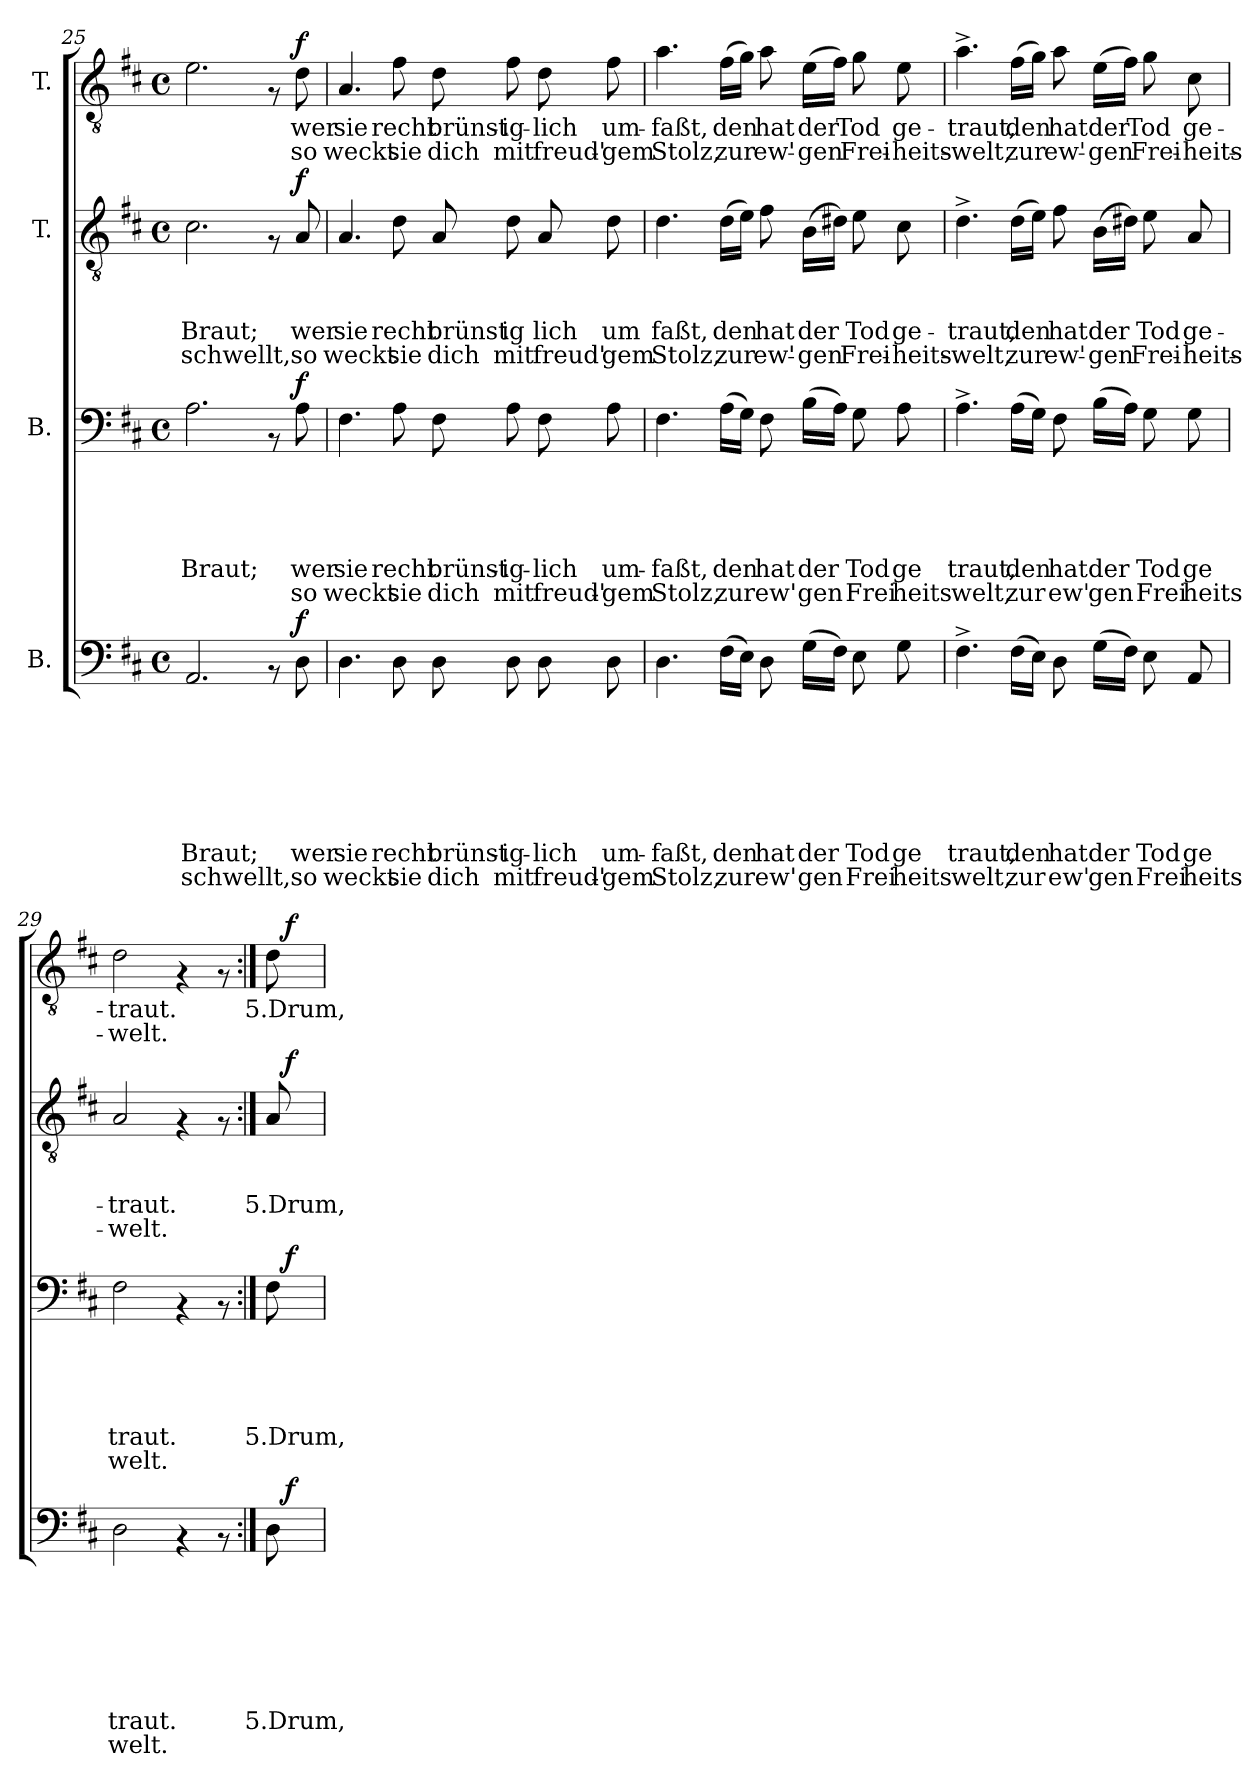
**kern	**text	**text	**text	**text	**text	**text	**text	**text	**dynam	**kern	**text	**text	**text	**text	**text	**text	**dynam	**kern	**text	**text	**text	**text	**dynam	**kern	**text	**text	**dynam
*part4	*part4	*part4	*part4	*part4	*part4	*part4	*part4	*part4	*part4	*part3	*part3	*part3	*part3	*part3	*part3	*part3	*part3	*part2	*part2	*part2	*part2	*part2	*part2	*part1	*part1	*part1	*part1
*staff4	*staff4	*staff4	*staff4	*staff4	*staff4	*staff4	*staff4	*staff4	*staff4	*staff3	*staff3	*staff3	*staff3	*staff3	*staff3	*staff3	*staff3	*staff2	*staff2	*staff2	*staff2	*staff2	*staff2	*staff1	*staff1	*staff1	*staff1
*I"B.	*	*	*	*	*	*	*	*	*	*I"B.	*	*	*	*	*	*	*	*I"T.	*	*	*	*	*	*I"T.	*	*	*
*clefF4	*	*	*	*	*	*	*	*	*	*clefF4	*	*	*	*	*	*	*	*clefGv2	*	*	*	*	*	*clefGv2	*	*	*
*k[f#c#]	*	*	*	*	*	*	*	*	*	*k[f#c#]	*	*	*	*	*	*	*	*k[f#c#]	*	*	*	*	*	*k[f#c#]	*	*	*
*D:	*	*	*	*	*	*	*	*	*	*D:	*	*	*	*	*	*	*	*D:	*	*	*	*	*	*D:	*	*	*
*M4/4	*	*	*	*	*	*	*	*	*	*M4/4	*	*	*	*	*	*	*	*M4/4	*	*	*	*	*	*M4/4	*	*	*
*met(c)	*	*	*	*	*	*	*	*	*	*met(c)	*	*	*	*	*	*	*	*met(c)	*	*	*	*	*	*met(c)	*	*	*
=25	=25	=25	=25	=25	=25	=25	=25	=25	=25	=25	=25	=25	=25	=25	=25	=25	=25	=25	=25	=25	=25	=25	=25	=25	=25	=25	=25
!	!	!	!	!	!	!	!LO:LY:b:rj	!LO:LY:b:rj	!	!	!	!	!	!	!LO:LY:b:rj	!	!	!	!	!	!LO:LY:b:rj	!LO:LY:b:rj	!	!	!	!	!
2.AA/	.	.	.	.	.	.	Braut;	schwellt,	.	2.A\	.	.	.	.	Braut;	.	.	2.c#\	.	.	Braut;	schwellt,	.	2.e\	.	.	.
8rAA	.	.	.	.	.	.	.	.	.	8rAA	.	.	.	.	.	.	.	8rF	.	.	.	.	.	8rF	.	.	.
!	!	!	!	!	!	!	!LO:LY:b:rj	!LO:LY:b:rj	!LO:DY:a	!	!	!	!	!	!LO:LY:b:rj	!LO:LY:b:rj	!LO:DY:a	!	!	!	!LO:LY:b:rj	!LO:LY:b:rj	!LO:DY:a	!	!LO:LY:b:rj	!LO:LY:b:rj	!LO:DY:a
8D\	.	.	.	.	.	.	wer	so	f	8A\	.	.	.	.	wer	so	f	8A/	.	.	wer	so	f	8d\	wer	so	f
=26!	=26!	=26!	=26!	=26!	=26!	=26!	=26!	=26!	=26!	=26!	=26!	=26!	=26!	=26!	=26!	=26!	=26!	=26!	=26!	=26!	=26!	=26!	=26!	=26!	=26!	=26!	=26!
!	!	!	!	!	!	!	!LO:LY:b:rj	!LO:LY:b:rj	!	!	!	!	!	!	!LO:LY:b:rj	!LO:LY:b:rj	!	!	!	!	!LO:LY:b:rj	!LO:LY:b:rj	!	!	!LO:LY:b:rj	!LO:LY:b:rj	!
4.D\	.	.	.	.	.	.	sie	weckt	.	4.F#\	.	.	.	.	sie	weckt	.	4.A/	.	.	sie	weckt	.	4.A/	sie	weckt	.
!	!	!	!	!	!	!	!LO:LY:b:rj	!LO:LY:b:rj	!	!	!	!	!	!	!LO:LY:b:rj	!LO:LY:b:rj	!	!	!	!	!LO:LY:b:rj	!LO:LY:b:rj	!	!	!LO:LY:b:rj	!LO:LY:b:rj	!
8D\	.	.	.	.	.	.	recht	sie	.	8A\	.	.	.	.	recht	sie	.	8d\	.	.	recht	sie	.	8f#\	recht	sie	.
!	!	!	!	!	!	!	!LO:LY:b:rj	!LO:LY:b:rj	!	!	!	!	!	!	!LO:LY:b:rj	!LO:LY:b:rj	!	!	!	!	!LO:LY:b:rj	!LO:LY:b:rj	!	!	!LO:LY:b:rj	!LO:LY:b:rj	!
8D\	.	.	.	.	.	.	brünst-	dich	.	8F#\	.	.	.	.	brünst-	dich	.	8A/	.	.	brünst	dich	.	8d\	brünst-	dich	.
!	!	!	!	!	!	!	!LO:LY:b:rj	!LO:LY:b:rj	!	!	!	!	!	!	!LO:LY:b:rj	!LO:LY:b:rj	!	!	!	!	!LO:LY:b:rj	!LO:LY:b:rj	!	!	!LO:LY:b:rj	!LO:LY:b:rj	!
8D\	.	.	.	.	.	.	-ig-	mit	.	8A\	.	.	.	.	-ig-	mit	.	8d\	.	.	ig	mit	.	8f#\	-ig-	mit	.
!	!	!	!	!	!	!	!LO:LY:b:rj	!LO:LY:b:rj	!	!	!	!	!	!	!LO:LY:b:rj	!LO:LY:b:rj	!	!	!	!	!LO:LY:b:rj	!LO:LY:b:rj	!	!	!LO:LY:b:rj	!LO:LY:b:rj	!
8D\	.	.	.	.	.	.	-lich	freud'-	.	8F#\	.	.	.	.	-lich	freud'-	.	8A/	.	.	lich	freud'	.	8d\	-lich	freud'-	.
!	!	!	!	!	!	!	!LO:LY:b:rj	!LO:LY:b:rj	!	!	!	!	!	!	!LO:LY:b:rj	!LO:LY:b:rj	!	!	!	!	!LO:LY:b:rj	!LO:LY:b:rj	!	!	!LO:LY:b:rj	!LO:LY:b:rj	!
8D\	.	.	.	.	.	.	um-	-gem	.	8A\	.	.	.	.	um-	-gem	.	8d\	.	.	um	gem	.	8f#\	um-	-gem	.
!!LO:PB:g=z
=27!	=27!	=27!	=27!	=27!	=27!	=27!	=27!	=27!	=27!	=27!	=27!	=27!	=27!	=27!	=27!	=27!	=27!	=27!	=27!	=27!	=27!	=27!	=27!	=27!	=27!	=27!	=27!
!	!	!	!	!	!	!	!LO:LY:b:rj	!LO:LY:b:rj	!	!	!	!	!	!	!LO:LY:b:rj	!LO:LY:b:rj	!	!	!	!	!LO:LY:b:rj	!LO:LY:b:rj	!	!	!LO:LY:b:rj	!LO:LY:b:rj	!
4.D\	.	.	.	.	.	.	-faßt,	Stolz,	.	4.F#\	.	.	.	.	-faßt,	Stolz,	.	4.d\	.	.	faßt,	Stolz,	.	4.a\	-faßt,	Stolz,	.
!	!	!	!	!	!	!	!LO:LY:b:rj	!LO:LY:b:rj	!	!	!	!	!	!	!LO:LY:b:rj	!LO:LY:b:rj	!	!	!	!	!LO:LY:b:rj	!LO:LY:b:rj	!	!	!LO:LY:b:rj	!LO:LY:b:rj	!
(>16F#\LL	.	.	.	.	.	.	den	zur	.	(>16A\LL	.	.	.	.	den	zur	.	(>16d\LL	.	.	den	zur	.	(>16f#\LL	den	zur	.
16E\JJ)	.	.	.	.	.	.	.	.	.	16G\JJ)	.	.	.	.	.	.	.	16e\JJ)	.	.	.	.	.	16g\JJ)	.	.	.
!	!	!	!	!	!	!	!LO:LY:b:rj	!LO:LY:b:rj	!	!	!	!	!	!	!LO:LY:b:rj	!LO:LY:b:rj	!	!	!	!	!LO:LY:b:rj	!LO:LY:b:rj	!	!	!LO:LY:b:rj	!LO:LY:b:rj	!
8D\	.	.	.	.	.	.	hat	ew'	.	8F#\	.	.	.	.	hat	ew'	.	8f#\	.	.	hat	ew'-	.	8a\	hat	ew'-	.
!	!	!	!	!	!	!	!LO:LY:b:rj	!LO:LY:b:rj	!	!	!	!	!	!	!LO:LY:b:rj	!LO:LY:b:rj	!	!	!	!	!LO:LY:b:rj	!LO:LY:b:rj	!	!	!LO:LY:b:rj	!LO:LY:b:rj	!
(>16G\LL	.	.	.	.	.	.	der	gen	.	(>16B\LL	.	.	.	.	der	gen	.	(>16B\LL	.	.	der	-gen	.	(>16e\LL	der	-gen	.
16F#\JJ)	.	.	.	.	.	.	.	.	.	16A\JJ)	.	.	.	.	.	.	.	16d#X\JJ)	.	.	.	.	.	16f#\JJ)	.	.	.
!	!	!	!	!	!	!	!LO:LY:b:rj	!LO:LY:b:rj	!	!	!	!	!	!	!LO:LY:b:rj	!LO:LY:b:rj	!	!	!	!	!LO:LY:b:rj	!LO:LY:b:rj	!	!	!LO:LY:b:rj	!LO:LY:b:rj	!
8E\	.	.	.	.	.	.	Tod	Frei	.	8G\	.	.	.	.	Tod	Frei	.	8e\	.	.	Tod	Frei-	.	8g\	Tod	Frei-	.
!	!	!	!	!	!	!	!LO:LY:b:rj	!LO:LY:b:rj	!	!	!	!	!	!	!LO:LY:b:rj	!LO:LY:b:rj	!	!	!	!	!LO:LY:b:rj	!LO:LY:b:rj	!	!	!LO:LY:b:rj	!LO:LY:b:rj	!
8G\	.	.	.	.	.	.	ge	heits	.	8A\	.	.	.	.	ge	heits	.	8c#\	.	.	ge-	-heits-	.	8e\	ge-	-heits-	.
=28!	=28!	=28!	=28!	=28!	=28!	=28!	=28!	=28!	=28!	=28!	=28!	=28!	=28!	=28!	=28!	=28!	=28!	=28!	=28!	=28!	=28!	=28!	=28!	=28!	=28!	=28!	=28!
!	!	!	!	!	!	!	!LO:LY:b:rj	!LO:LY:b:rj	!	!	!	!	!	!	!LO:LY:b:rj	!LO:LY:b:rj	!	!	!	!	!LO:LY:b:rj	!LO:LY:b:rj	!	!	!LO:LY:b:rj	!LO:LY:b:rj	!
4.F#^>\	.	.	.	.	.	.	traut,	welt,	.	4.A^>\	.	.	.	.	traut,	welt,	.	4.d^>\	.	.	-traut,	-welt,	.	4.a^>\	-traut,	-welt,	.
!	!	!	!	!	!	!	!LO:LY:b:rj	!LO:LY:b:rj	!	!	!	!	!	!	!LO:LY:b:rj	!LO:LY:b:rj	!	!	!	!	!LO:LY:b:rj	!LO:LY:b:rj	!	!	!LO:LY:b:rj	!LO:LY:b:rj	!
(>16F#\LL	.	.	.	.	.	.	den	zur	.	(>16A\LL	.	.	.	.	den	zur	.	(>16d\LL	.	.	den	zur	.	(>16f#\LL	den	zur	.
16E\JJ)	.	.	.	.	.	.	.	.	.	16G\JJ)	.	.	.	.	.	.	.	16e\JJ)	.	.	.	.	.	16g\JJ)	.	.	.
!	!	!	!	!	!	!	!LO:LY:b:rj	!LO:LY:b:rj	!	!	!	!	!	!	!LO:LY:b:rj	!LO:LY:b:rj	!	!	!	!	!LO:LY:b:rj	!LO:LY:b:rj	!	!	!LO:LY:b:rj	!LO:LY:b:rj	!
8D\	.	.	.	.	.	.	hat	ew'	.	8F#\	.	.	.	.	hat	ew'	.	8f#\	.	.	hat	ew'-	.	8a\	hat	ew'-	.
!	!	!	!	!	!	!	!LO:LY:b:rj	!LO:LY:b:rj	!	!	!	!	!	!	!LO:LY:b:rj	!LO:LY:b:rj	!	!	!	!	!LO:LY:b:rj	!LO:LY:b:rj	!	!	!LO:LY:b:rj	!LO:LY:b:rj	!
(>16G\LL	.	.	.	.	.	.	der	gen	.	(>16B\LL	.	.	.	.	der	gen	.	(>16B\LL	.	.	der	-gen	.	(>16e\LL	der	-gen	.
16F#\JJ)	.	.	.	.	.	.	.	.	.	16A\JJ)	.	.	.	.	.	.	.	16d#X\JJ)	.	.	.	.	.	16f#\JJ)	.	.	.
!	!	!	!	!	!	!	!LO:LY:b:rj	!LO:LY:b:rj	!	!	!	!	!	!	!LO:LY:b:rj	!LO:LY:b:rj	!	!	!	!	!LO:LY:b:rj	!LO:LY:b:rj	!	!	!LO:LY:b:rj	!LO:LY:b:rj	!
8E\	.	.	.	.	.	.	Tod	Frei	.	8G\	.	.	.	.	Tod	Frei	.	8e\	.	.	Tod	Frei-	.	8g\	Tod	Frei-	.
!	!	!	!	!	!	!	!LO:LY:b:rj	!LO:LY:b:rj	!	!	!	!	!	!	!LO:LY:b:rj	!LO:LY:b:rj	!	!	!	!	!LO:LY:b:rj	!LO:LY:b:rj	!	!	!LO:LY:b:rj	!LO:LY:b:rj	!
8AA/	.	.	.	.	.	.	ge	heits	.	8G\	.	.	.	.	ge	heits	.	8A/	.	.	ge-	-heits-	.	8c#\	ge-	-heits-	.
=29!	=29!	=29!	=29!	=29!	=29!	=29!	=29!	=29!	=29!	=29!	=29!	=29!	=29!	=29!	=29!	=29!	=29!	=29!	=29!	=29!	=29!	=29!	=29!	=29!	=29!	=29!	=29!
!	!	!	!	!	!	!	!LO:LY:b:rj	!LO:LY:b:rj	!	!	!	!	!	!	!LO:LY:b:rj	!LO:LY:b:rj	!	!	!	!	!LO:LY:b:rj	!LO:LY:b:rj	!	!	!LO:LY:b:rj	!LO:LY:b:rj	!
2D\	.	.	.	.	.	.	traut.	welt.	.	2F#\	.	.	.	.	traut.	welt.	.	2A/	.	.	-traut.	-welt.	.	2d\	-traut.	-welt.	.
4rAA	.	.	.	.	.	.	.	.	.	4rAA	.	.	.	.	.	.	.	4rF	.	.	.	.	.	4rF	.	.	.
8rAA	.	.	.	.	.	.	.	.	.	8rAA	.	.	.	.	.	.	.	8rF	.	.	.	.	.	8rF	.	.	.
!!LO:PB:g=z
=30:|!	=30:|!	=30:|!	=30:|!	=30:|!	=30:|!	=30:|!	=30:|!	=30:|!	=30:|!	=30:|!	=30:|!	=30:|!	=30:|!	=30:|!	=30:|!	=30:|!	=30:|!	=30:|!	=30:|!	=30:|!	=30:|!	=30:|!	=30:|!	=30:|!	=30:|!	=30:|!	=30:|!
!	!	!	!	!	!	!	!LO:LY:b:rj	!	!	!	!	!	!	!	!LO:LY:b:rj	!	!	!	!	!	!LO:LY:b:rj	!	!	!	!LO:LY:b:rj	!	!
*^	*	*	*	*	*	*	*	*	*	*^	*	*	*	*	*	*	*	*^	*	*	*	*	*	*^	*	*	*
8D\	32ryy	.	.	.	.	.	.	5.Drum,	.	.	8F#\	32ryy	.	.	.	.	5.Drum,	.	.	8A/	32ryy	.	.	5.Drum,	.	.	8d\	32ryy	5.Drum,	.	.
!	!	!	!	!	!	!	!	!	!	!LO:DY:a	!	!	!	!	!	!	!	!	!LO:DY:a	!	!	!	!	!	!	!LO:DY:a	!	!	!	!	!LO:DY:a
.	16.ryy	.	.	.	.	.	.	.	.	f	.	16.ryy	.	.	.	.	.	.	f	.	16.ryy	.	.	.	.	f	.	16.ryy	.	.	f
*v	*v	*	*	*	*	*	*	*	*	*	*	*	*	*	*	*	*	*	*	*v	*v	*	*	*	*	*	*v	*v	*	*	*
*	*	*	*	*	*	*	*	*	*	*v	*v	*	*	*	*	*	*	*	*	*	*	*	*	*	*	*	*	*
=!	=!	=!	=!	=!	=!	=!	=!	=!	=!	=!	=!	=!	=!	=!	=!	=!	=!	=!	=!	=!	=!	=!	=!	=!	=!	=!	=!
*-	*-	*-	*-	*-	*-	*-	*-	*-	*-	*-	*-	*-	*-	*-	*-	*-	*-	*-	*-	*-	*-	*-	*-	*-	*-	*-	*-
